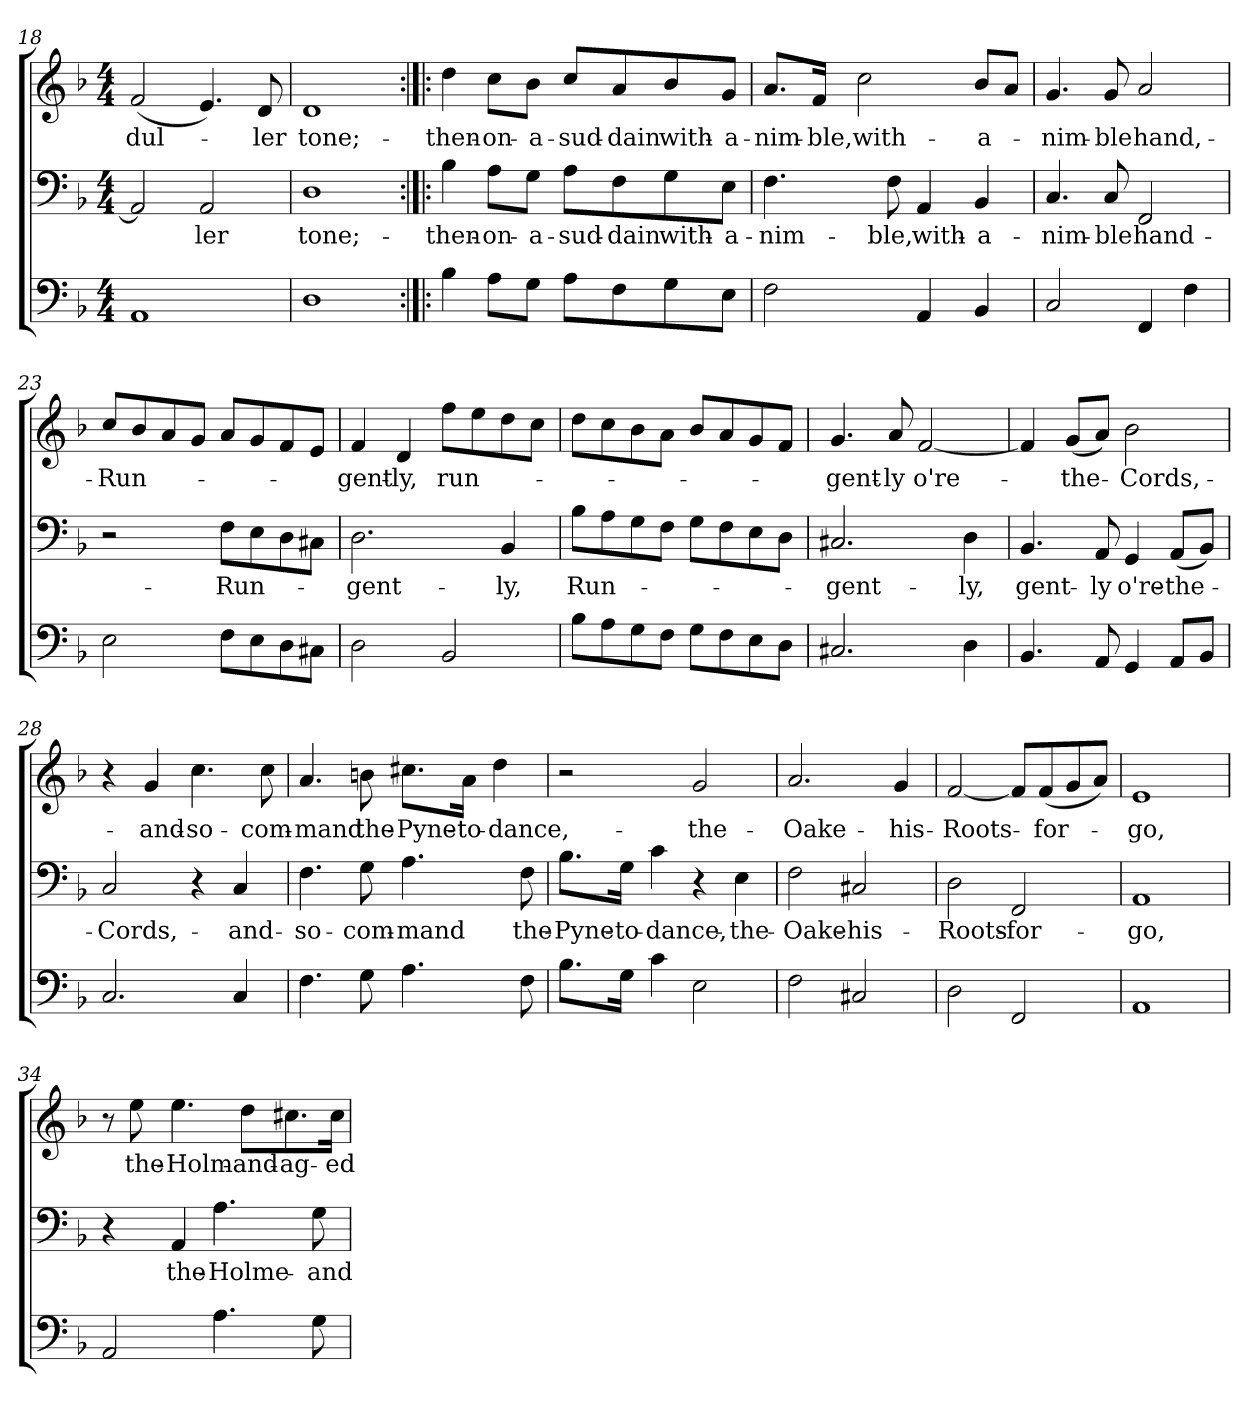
**kern	**kern	**text	**kern	**text
*part3	*part2	*part2	*part1	*part1
*staff3	*staff2	*staff2	*staff1	*staff1
!!LO:LB:g=z
*clefF4	*clefF4	*	*clefG2	*
*k[b-]	*k[b-]	*	*k[b-]	*
*F:	*F:	*	*F:	*
*M4/4	*M4/4	*	*M4/4	*
=18	=18	=18	=18	=18
1AA/	2AA/]	.	(2f/	dul-
.	2AA/	-ler	4.e/)	.
.	.	.	8d/	-ler
=19	=19	=19	=19	=19
1D\	1D\	tone;-	1d/	tone;-
=20:|!|:	=20:|!|:	=20:|!|:	=20:|!|:	=20:|!|:
4B-\	4B-\	then-	4dd\	then-
8A\L	8A\L	on-	8cc\L	on-
8G\J	8G\J	a-	8b-\J	a-
8A\L	8A\L	sud-	8cc/L	sud-
8F\	8F\	-dain	8a/	-dain
8G\	8G\	with-	8b-/	with-
8E\J	8E\J	a-	8g/J	a-
=21	=21	=21	=21	=21
2F\	4.F\	nim-	8.a/L	nim-
.	.	.	16f/Jk	-ble,
.	.	.	2cc\	with-
.	8F\	-ble,	.	.
4AA/	4AA/	with-	.	.
4BB-/	4BB-/	a-	8b-/L	a-
.	.	.	8a/J	.
=22	=22	=22	=22	=22
2C/	4.C/	nim-	4.g/	nim-
.	8C/	-ble	8g/	-ble
4FF/	2FF/	hand-	2a/	hand,-
4F\	.	.	.	.
!!LO:LB:g=z
=23	=23	=23	=23	=23
2E\	2r	.	8cc/L	Run-
.	.	.	8b-/	.
.	.	.	8a/	.
.	.	.	8g/J	.
8F\L	8F\L	Run-	8a/L	.
8E\	8E\	.	8g/	.
8D\	8D\	.	8f/	.
8C#X\J	8C#X\J	.	8e/J	.
=24	=24	=24	=24	=24
2D\	2.D\	gent-	4f/	gent-
.	.	.	4d/	-ly,
2BB-/	.	.	8ff\L	run-
.	.	.	8ee\	.
.	4BB-/	-ly,	8dd\	.
.	.	.	8cc\J	.
=25	=25	=25	=25	=25
8B-\L	8B-\L	Run-	8dd\L	.
8A\	8A\	.	8cc\	.
8G\	8G\	.	8b-\	.
8F\J	8F\J	.	8a\J	.
8G\L	8G\L	.	8b-/L	.
8F\	8F\	.	8a/	.
8E\	8E\	.	8g/	.
8D\J	8D\J	.	8f/J	.
=26	=26	=26	=26	=26
2.C#X/	2.C#X/	gent-	4.g/	gent-
.	.	.	8a/	-ly
.	.	.	[2f/	o're-
4D\	4D\	-ly,	.	.
=27	=27	=27	=27	=27
4.BB-/	4.BB-/	gent-	4f/]	.
.	.	.	(8g/L	the-
8AA/	8AA/	-ly	8a/J)	.
4GG/	4GG/	o're-	2b-\	Cords,-
8AA/L	(8AA/L	the-	.	.
8BB-/J	8BB-/J)	.	.	.
!!LO:LB:g=z
=28	=28	=28	=28	=28
2.C/	2C/	Cords,-	4r	.
.	.	.	4g/	and-
.	4r	.	4.cc\	so-
4C/	4C/	and-	.	.
.	.	.	8cc\	com-
=29	=29	=29	=29	=29
4.F\	4.F\	so-	4.a/	-mand
8G\	8G\	com-	8bn\	the-
4.A\	4.A\	-mand	8.cc#X\L	Pyne-
.	.	.	16a\Jk	to-
.	.	.	4dd\	dance,-
8F\	8F\	the-	.	.
=30	=30	=30	=30	=30
8.B-\L	8.B-\L	Pyne-	2r	.
16G\Jk	16G\Jk	to-	.	.
4c\	4c\	dance,-	.	.
2E\	4r	.	2g/	the-
.	4E\	the-	.	.
=31	=31	=31	=31	=31
2F\	2F\	Oake-	2.a/	Oake-
2C#X/	2C#X/	his-	.	.
.	.	.	4g/	his-
=32	=32	=32	=32	=32
2D\	2D\	Roots-	[2f/	Roots-
2FF/	2FF/	for-	8f/L]	.
.	.	.	(8f/	for-
.	.	.	8g/	.
.	.	.	8a/J)	.
=33	=33	=33	=33	=33
1AA/	1AA/	-go,	1e/	-go,
!!LO:PB:g=z
=34	=34	=34	=34	=34
2AA/	4r	.	8r	.
.	.	.	8ee\	the-
.	4AA/	the-	4.ee\	Holm-
4.A\	4.A\	Holme-	.	.
.	.	.	8dd\L	and-
.	.	.	8.cc#X\	ag-
8G\	8G\	and-	.	.
.	.	.	16cc#\Jk	-ed
=	=	=	=	=
*-	*-	*-	*-	*-
